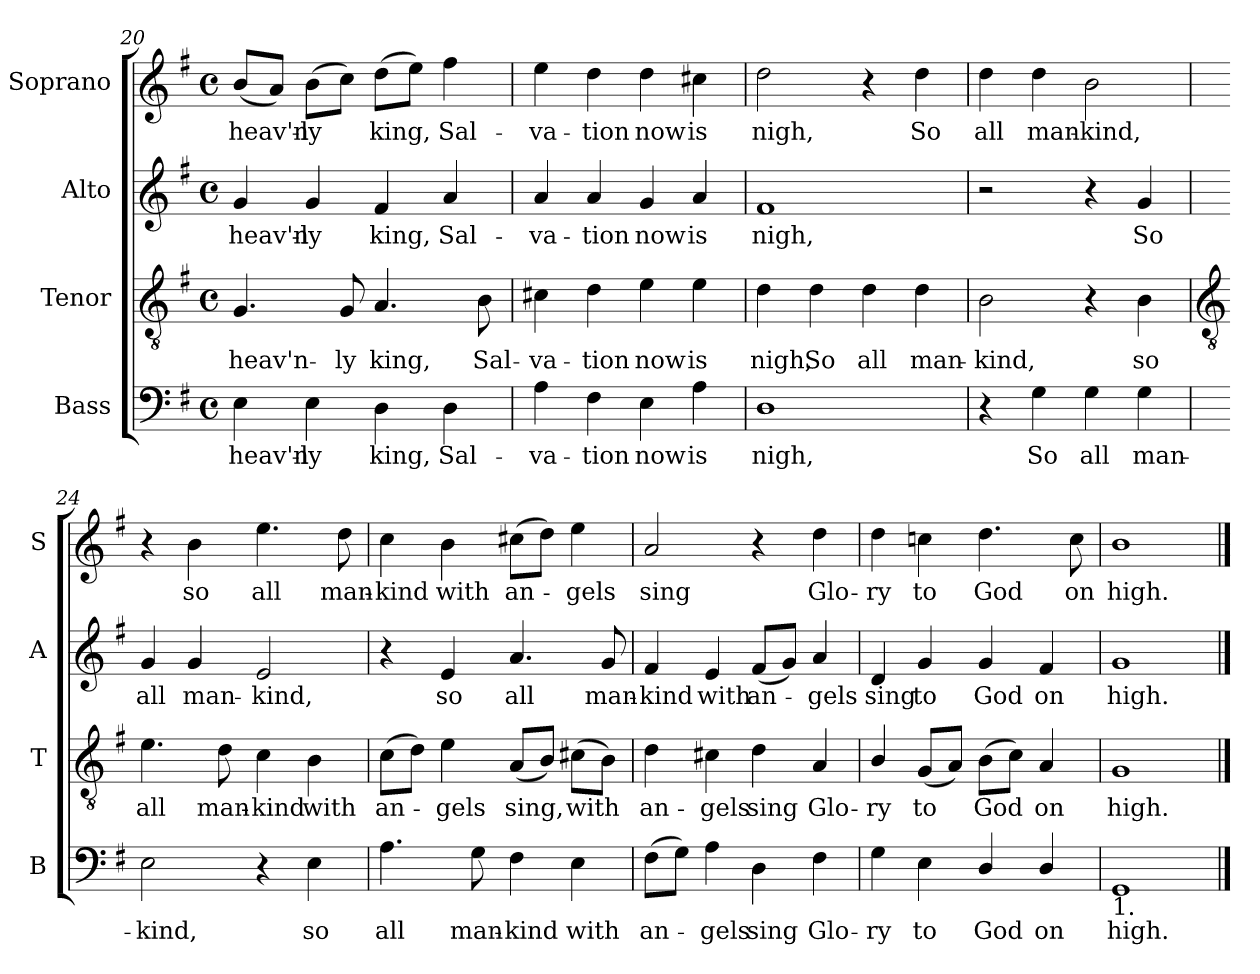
**kern	**text	**kern	**text	**kern	**text	**kern	**text
*part4	*part4	*part3	*part3	*part2	*part2	*part1	*part1
*staff4	*staff4	*staff3	*staff3	*staff2	*staff2	*staff1	*staff1
*I"Bass	*	*I"Tenor	*	*I"Alto	*	*I"Soprano	*
*I'B	*	*I'T	*	*I'A	*	*I'S	*
*clefF4	*	*clefGv2	*	*clefG2	*	*clefG2	*
*k[f#]	*	*k[f#]	*	*k[f#]	*	*k[f#]	*
*G:	*	*G:	*	*G:	*	*G:	*
*M4/4	*	*M4/4	*	*M4/4	*	*M4/4	*
*met(c)	*	*met(c)	*	*met(c)	*	*met(c)	*
=20	=20	=20	=20	=20	=20	=20	=20
!	!LO:LY:b	!	!LO:LY:b	!	!LO:LY:b	!	!LO:LY:b
4E	heav'n-	4.G	heav'n-	4g	heav'n-	(<8bL	heav'n-
.	.	.	.	.	.	8aJ)	.
!	!LO:LY:b	!	!	!	!LO:LY:b	!	!LO:LY:b
4E	-ly	.	.	4g	-ly	(>8bL	ly
!	!	!	!LO:LY:b	!	!	!	!
.	.	8G	-ly	.	.	8ccJ)	.
!	!LO:LY:b	!	!LO:LY:b	!	!LO:LY:b	!	!LO:LY:b
4D	king,	4.A	king,	4f#	king,	(>8ddL	king,
.	.	.	.	.	.	8eeJ)	.
!	!LO:LY:b	!	!	!	!LO:LY:b	!	!LO:LY:b
4D	Sal-	.	.	4a	Sal-	4ff#	Sal-
!	!	!	!LO:LY:b	!	!	!	!
.	.	8B	Sal-	.	.	.	.
=21	=21	=21	=21	=21	=21	=21	=21
!	!LO:LY:b	!	!LO:LY:b	!	!LO:LY:b	!	!LO:LY:b
4A	-va-	4c#X	-va-	4a	-va-	4ee	-va-
!	!LO:LY:b	!	!LO:LY:b	!	!LO:LY:b	!	!LO:LY:b
4F#	-tion	4d	-tion	4a	-tion	4dd	-tion
!	!LO:LY:b	!	!LO:LY:b	!	!LO:LY:b	!	!LO:LY:b
4E	now	4e	now	4g	now	4dd	now
!	!LO:LY:b	!	!LO:LY:b	!	!LO:LY:b	!	!LO:LY:b
4A	is	4e	is	4a	is	4cc#X	is
=22	=22	=22	=22	=22	=22	=22	=22
!	!LO:LY:b	!	!LO:LY:b	!	!LO:LY:b	!	!LO:LY:b
1D	nigh,	4d	nigh,	1f#	nigh,	2dd	nigh,
!	!	!	!LO:LY:b	!	!	!	!
.	.	4d	So	.	.	.	.
!	!	!	!LO:LY:b	!	!	!	!
.	.	4d	all	.	.	4r	.
!	!	!	!LO:LY:b	!	!	!	!LO:LY:b
.	.	4d	man-	.	.	4dd	So
=23	=23	=23	=23	=23	=23	=23	=23
!	!	!	!LO:LY:b	!	!	!	!LO:LY:b
4r	.	2B	-kind,	2r	.	4dd	all
!	!LO:LY:b	!	!	!	!	!	!LO:LY:b
4G	So	.	.	.	.	4dd	man-
!	!LO:LY:b	!	!	!	!	!	!LO:LY:b
4G	all	4r	.	4r	.	2b	-kind,
!	!LO:LY:b	!	!LO:LY:b	!	!LO:LY:b	!	!
4G	man-	4B	so	4g	So	.	.
!!LO:LB:g=z
=24	=24	=24	=24	=24	=24	=24	=24
*	*	*clefGv2	*	*	*	*	*
!	!LO:LY:b	!	!LO:LY:b	!	!LO:LY:b	!	!
2E	-kind,	4.e	all	4g	all	4r	.
!	!	!	!	!	!LO:LY:b	!	!LO:LY:b
.	.	.	.	4g	man-	4b	so
!	!	!	!LO:LY:b	!	!	!	!
.	.	8d	man-	.	.	.	.
!	!	!	!LO:LY:b	!	!LO:LY:b	!	!LO:LY:b
4r	.	4c	-kind	2e	-kind,	4.ee	all
!	!LO:LY:b	!	!LO:LY:b	!	!	!	!
4E	so	4B	with	.	.	.	.
!	!	!	!	!	!	!	!LO:LY:b
.	.	.	.	.	.	8dd	man-
=25	=25	=25	=25	=25	=25	=25	=25
!	!LO:LY:b	!	!LO:LY:b	!	!	!	!LO:LY:b
4.A	all	(>8cL	an-	4r	.	4cc	-kind
.	.	8dJ)	.	.	.	.	.
!	!	!	!LO:LY:b	!	!LO:LY:b	!	!LO:LY:b
.	.	4e	gels	4e	so	4b	with
!	!LO:LY:b	!	!	!	!	!	!
8G	man-	.	.	.	.	.	.
!	!LO:LY:b	!	!LO:LY:b	!	!LO:LY:b	!	!LO:LY:b
4F#	-kind	(<8AL	sing,	4.a	all	(>8cc#XL	an-
.	.	8BJ)	.	.	.	8ddJ)	.
!	!LO:LY:b	!	!LO:LY:b	!	!	!	!LO:LY:b
4E	with	(>8c#XL	with	.	.	4ee	gels
!	!	!	!	!	!LO:LY:b	!	!
.	.	8BJ)	.	8g	man-	.	.
=26	=26	=26	=26	=26	=26	=26	=26
!	!LO:LY:b	!	!LO:LY:b	!	!LO:LY:b	!	!LO:LY:b
(>8F#L	an-	4d	an-	4f#	-kind	2a	sing
8GJ)	.	.	.	.	.	.	.
!	!LO:LY:b	!	!LO:LY:b	!	!LO:LY:b	!	!
4A	gels	4c#X	-gels	4e	with	.	.
!	!LO:LY:b	!	!LO:LY:b	!	!LO:LY:b	!	!
4D	sing	4d	sing	(<8f#L	an-	4r	.
.	.	.	.	8gJ)	.	.	.
!	!LO:LY:b	!	!LO:LY:b	!	!LO:LY:b	!	!LO:LY:b
4F#	Glo-	4A	Glo-	4a	gels	4dd	Glo-
=27	=27	=27	=27	=27	=27	=27	=27
!	!LO:LY:b	!	!LO:LY:b	!	!LO:LY:b	!	!LO:LY:b
4G	-ry	4B/	-ry	4d	sing	4dd	-ry
!	!LO:LY:b	!	!LO:LY:b	!	!LO:LY:b	!	!LO:LY:b
4E	to	(<8GL	to	4g	to	4ccn	to
.	.	8AJ)	.	.	.	.	.
!	!LO:LY:b	!	!LO:LY:b	!	!LO:LY:b	!	!LO:LY:b
4D/	God	(>8BL	God	4g	God	4.dd	God
.	.	8cJ)	.	.	.	.	.
!	!LO:LY:b	!	!LO:LY:b	!	!LO:LY:b	!	!
4D/	on	4A	on	4f#	on	.	.
!	!	!	!	!	!	!	!LO:LY:b
.	.	.	.	.	.	8cc	on
=28	=28	=28	=28	=28	=28	=28	=28
!LO:TX:b:t=1.	!	!	!	!	!	!	!
!	!LO:LY:b	!	!LO:LY:b	!	!LO:LY:b	!	!LO:LY:b
1GG	high.	1G	high.	1g	high.	1b	high.
==	==	==	==	==	==	==	==
*-	*-	*-	*-	*-	*-	*-	*-
